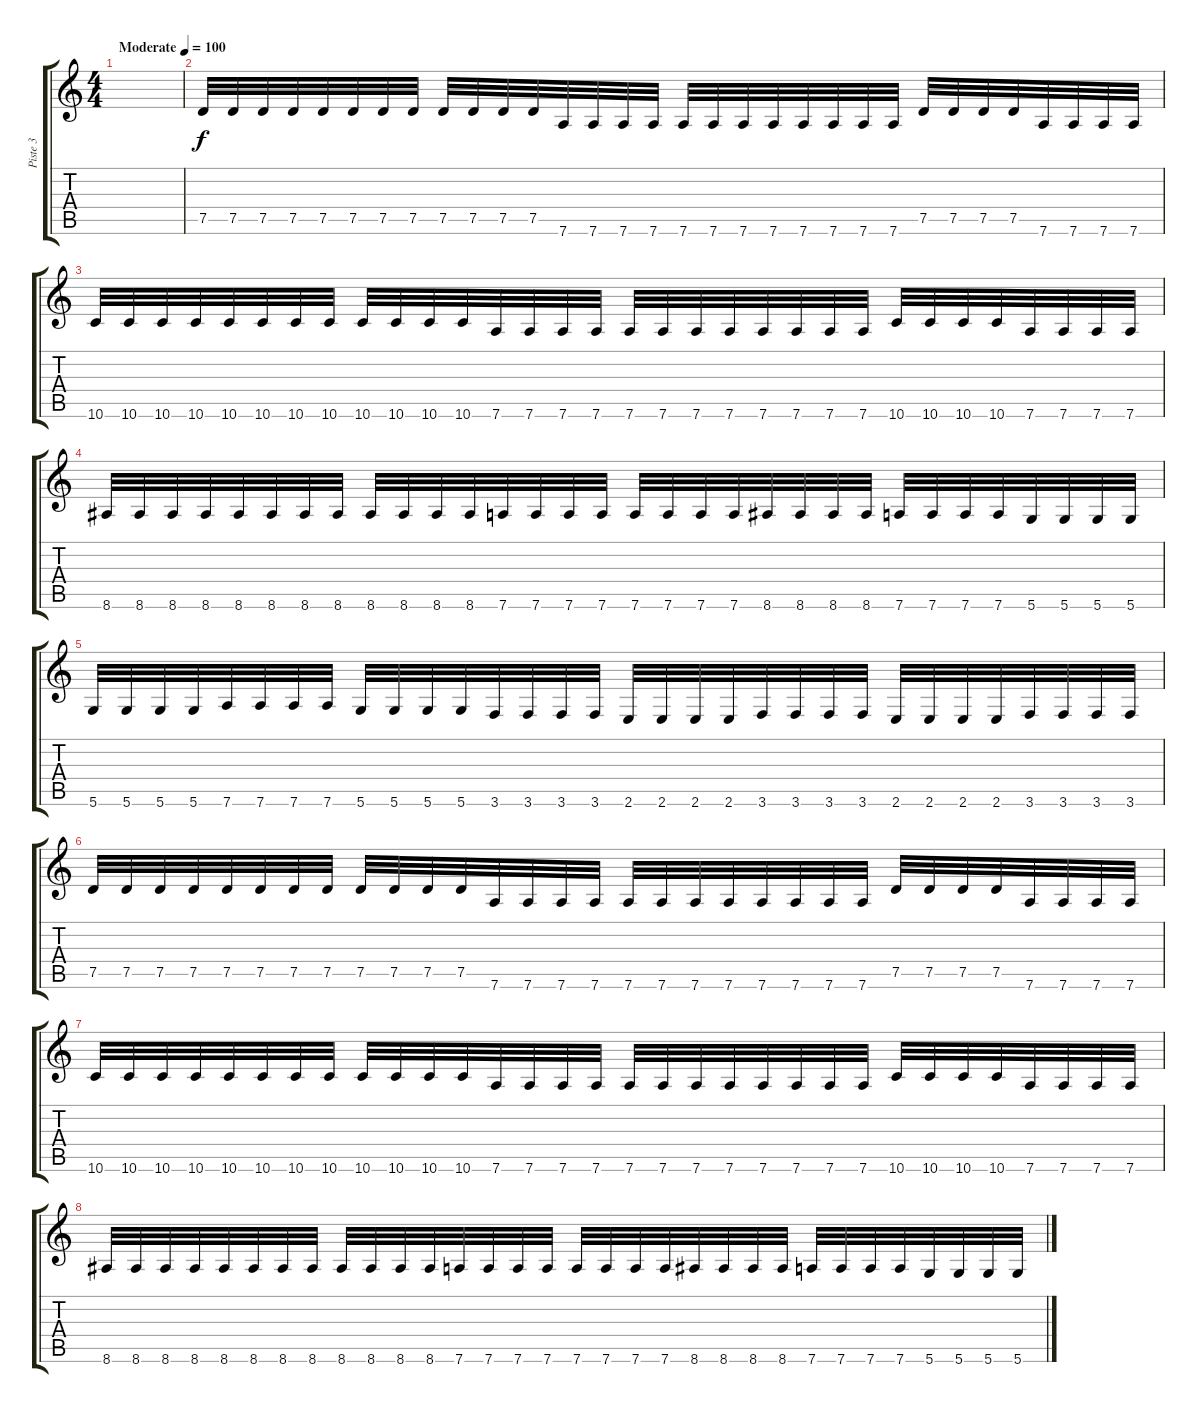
\track ("Piste 3" "Piste 3") {instrument distortionguitar}
\staff {score tabs}
\tuning (D4 A3 F3 C3 G2 D2) {hide}
\ts (4 4)
\tempo (100 "Moderate")
\clef g2
\ks c
|
7.5.32 7.5.32 7.5.32 7.5.32 7.5.32 7.5.32 7.5.32 7.5.32 7.5.32 7.5.32 7.5.32 7.5.32 7.6.32 7.6.32 7.6.32 7.6.32 7.6.32 7.6.32 7.6.32 7.6.32 7.6.32 7.6.32 7.6.32 7.6.32 7.5.32 7.5.32 7.5.32 7.5.32 7.6.32 7.6.32 7.6.32 7.6.32 |
10.6.32 10.6.32 10.6.32 10.6.32 10.6.32 10.6.32 10.6.32 10.6.32 10.6.32 10.6.32 10.6.32 10.6.32 7.6.32 7.6.32 7.6.32 7.6.32 7.6.32 7.6.32 7.6.32 7.6.32 7.6.32 7.6.32 7.6.32 7.6.32 10.6.32 10.6.32 10.6.32 10.6.32 7.6.32 7.6.32 7.6.32 7.6.32 |
8.6.32 8.6.32 8.6.32 8.6.32 8.6.32 8.6.32 8.6.32 8.6.32 8.6.32 8.6.32 8.6.32 8.6.32 7.6.32 7.6.32 7.6.32 7.6.32 7.6.32 7.6.32 7.6.32 7.6.32 8.6.32 8.6.32 8.6.32 8.6.32 7.6.32 7.6.32 7.6.32 7.6.32 5.6.32 5.6.32 5.6.32 5.6.32 |
5.6.32 5.6.32 5.6.32 5.6.32 7.6.32 7.6.32 7.6.32 7.6.32 5.6.32 5.6.32 5.6.32 5.6.32 3.6.32 3.6.32 3.6.32 3.6.32 2.6.32 2.6.32 2.6.32 2.6.32 3.6.32 3.6.32 3.6.32 3.6.32 2.6.32 2.6.32 2.6.32 2.6.32 3.6.32 3.6.32 3.6.32 3.6.32 |
7.5.32 7.5.32 7.5.32 7.5.32 7.5.32 7.5.32 7.5.32 7.5.32 7.5.32 7.5.32 7.5.32 7.5.32 7.6.32 7.6.32 7.6.32 7.6.32 7.6.32 7.6.32 7.6.32 7.6.32 7.6.32 7.6.32 7.6.32 7.6.32 7.5.32 7.5.32 7.5.32 7.5.32 7.6.32 7.6.32 7.6.32 7.6.32 |
10.6.32 10.6.32 10.6.32 10.6.32 10.6.32 10.6.32 10.6.32 10.6.32 10.6.32 10.6.32 10.6.32 10.6.32 7.6.32 7.6.32 7.6.32 7.6.32 7.6.32 7.6.32 7.6.32 7.6.32 7.6.32 7.6.32 7.6.32 7.6.32 10.6.32 10.6.32 10.6.32 10.6.32 7.6.32 7.6.32 7.6.32 7.6.32 |
8.6.32 8.6.32 8.6.32 8.6.32 8.6.32 8.6.32 8.6.32 8.6.32 8.6.32 8.6.32 8.6.32 8.6.32 7.6.32 7.6.32 7.6.32 7.6.32 7.6.32 7.6.32 7.6.32 7.6.32 8.6.32 8.6.32 8.6.32 8.6.32 7.6.32 7.6.32 7.6.32 7.6.32 5.6.32 5.6.32 5.6.32 5.6.32
